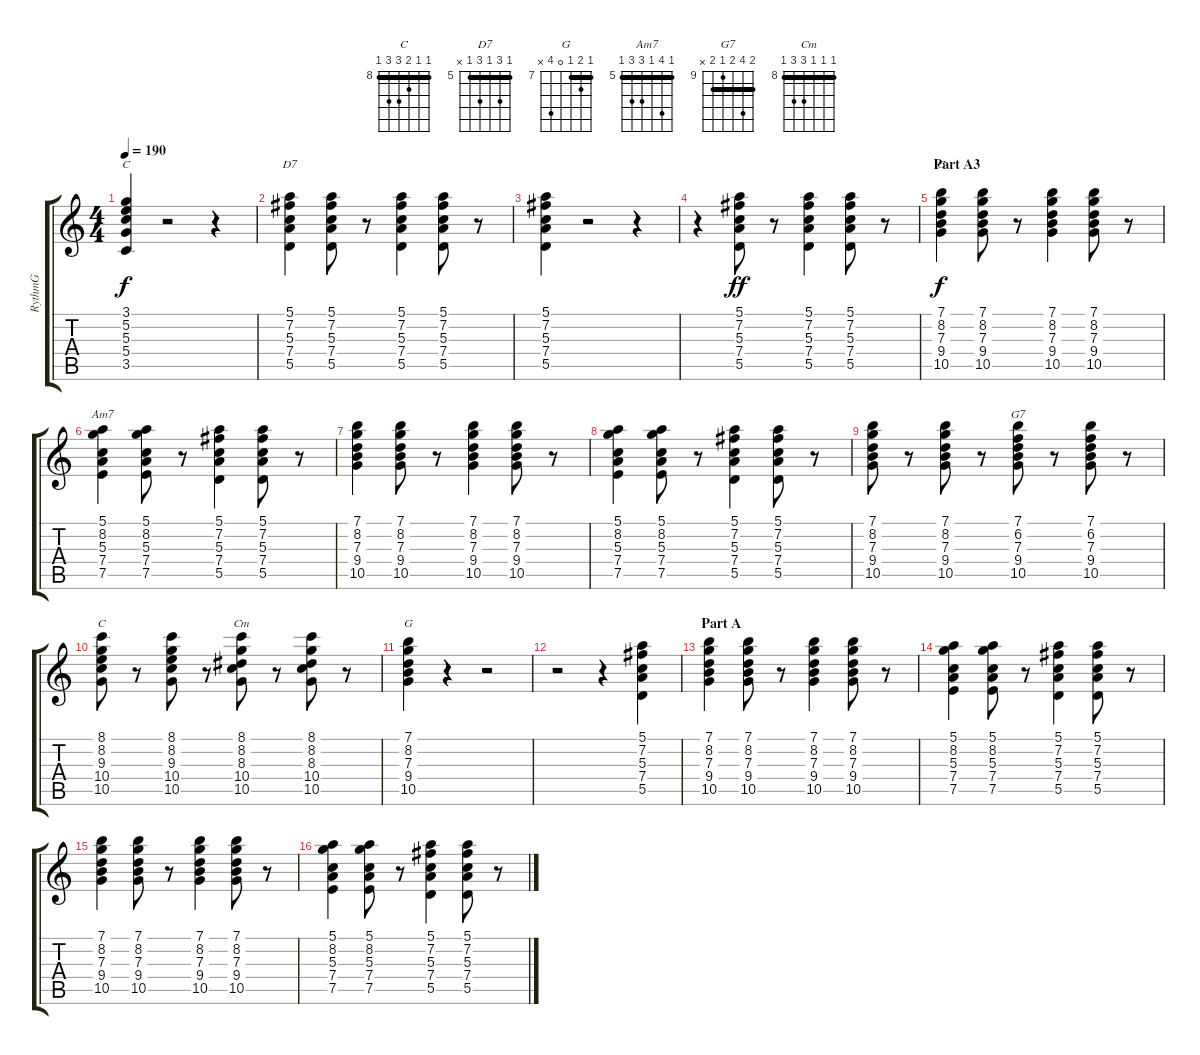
\track ("RythmG" "RythmG") {instrument acousticguitarsteel}
\staff {score tabs}
\tuning (E4 B3 G3 D3 A2 E2) {hide}
\chord ("C" 3 5 5 5 3 x) {barre 3}
\chord ("D7" 5 7 5 7 5 x) {firstfret 5 barre 5}
\chord ("G" 7 8 7 9 10 x) {firstfret 7 barre 7}
\chord ("Am7" 5 8 5 7 7 5) {firstfret 5 barre 5}
\chord ("G7" 10 12 10 9 10 x) {firstfret 9 barre 10}
\chord ("C" 8 8 9 10 10 8) {firstfret 8 barre 8}
\chord ("Cm" 8 8 8 10 10 8) {firstfret 8 barre 8}
\chord ("G" 7 8 7 0 10 x) {firstfret 7 barre 7}
\ts (4 4)
\tempo 190
\clef g2
\ks c
(3.1 5.2 5.3 5.4 3.5).4{ch "C" dy f} r.2 r.4 |
(5.1 7.2 5.3 7.4 5.5).4{ch "D7"} (5.1 7.2 5.3 7.4 5.5).8 r.8 (5.1 7.2 5.3 7.4 5.5).4 (5.1 7.2 5.3 7.4 5.5).8 r.8 |
(5.1 7.2 5.3 7.4 5.5).4 r.2 r.4 |
r.4 (5.1 7.2 5.3 7.4 5.5).8{dy ff} r.8 (5.1 7.2 5.3 7.4 5.5).4 (5.1 7.2 5.3 7.4 5.5).8 r.8 |
\section ("" "Part A3")
(7.1 8.2 7.3 9.4 10.5).4{ch "G" dy f} (7.1 8.2 7.3 9.4 10.5).8 r.8 (7.1 8.2 7.3 9.4 10.5).4 (7.1 8.2 7.3 9.4 10.5).8 r.8 |
(5.1 8.2 5.3 7.4 7.5).4{ch "Am7"} (5.1 8.2 5.3 7.4 7.5).8 r.8 (5.1 7.2 5.3 7.4 5.5).4 (5.1 7.2 5.3 7.4 5.5).8 r.8 |
(7.1 8.2 7.3 9.4 10.5).4 (7.1 8.2 7.3 9.4 10.5).8 r.8 (7.1 8.2 7.3 9.4 10.5).4 (7.1 8.2 7.3 9.4 10.5).8 r.8 |
(5.1 8.2 5.3 7.4 7.5).4 (5.1 8.2 5.3 7.4 7.5).8 r.8 (5.1 7.2 5.3 7.4 5.5).4 (5.1 7.2 5.3 7.4 5.5).8 r.8 |
(7.1 8.2 7.3 9.4 10.5).8 r.8 (7.1 8.2 7.3 9.4 10.5).8 r.8 (7.1 6.2 7.3 9.4 10.5).8{ch "G7"} r.8 (7.1 6.2 7.3 9.4 10.5).8 r.8 |
(8.1 8.2 9.3 10.4 10.5).8{ch "C"} r.8 (8.1 8.2 9.3 10.4 10.5).8 r.8 (8.1 8.2 8.3 10.4 10.5).8{ch "Cm"} r.8 (8.1 8.2 8.3 10.4 10.5).8 r.8 |
(7.1 8.2 7.3 9.4 10.5).4{ch "G"} r.4 r.2 |
r.2 r.4 (5.1 7.2 5.3 7.4 5.5).4 |
\section ("" "Part A")
(7.1 8.2 7.3 9.4 10.5).4 (7.1 8.2 7.3 9.4 10.5).8 r.8 (7.1 8.2 7.3 9.4 10.5).4 (7.1 8.2 7.3 9.4 10.5).8 r.8 |
(5.1 8.2 5.3 7.4 7.5).4 (5.1 8.2 5.3 7.4 7.5).8 r.8 (5.1 7.2 5.3 7.4 5.5).4 (5.1 7.2 5.3 7.4 5.5).8 r.8 |
(7.1 8.2 7.3 9.4 10.5).4 (7.1 8.2 7.3 9.4 10.5).8 r.8 (7.1 8.2 7.3 9.4 10.5).4 (7.1 8.2 7.3 9.4 10.5).8 r.8 |
(5.1 8.2 5.3 7.4 7.5).4 (5.1 8.2 5.3 7.4 7.5).8 r.8 (5.1 7.2 5.3 7.4 5.5).4 (5.1 7.2 5.3 7.4 5.5).8 r.8
